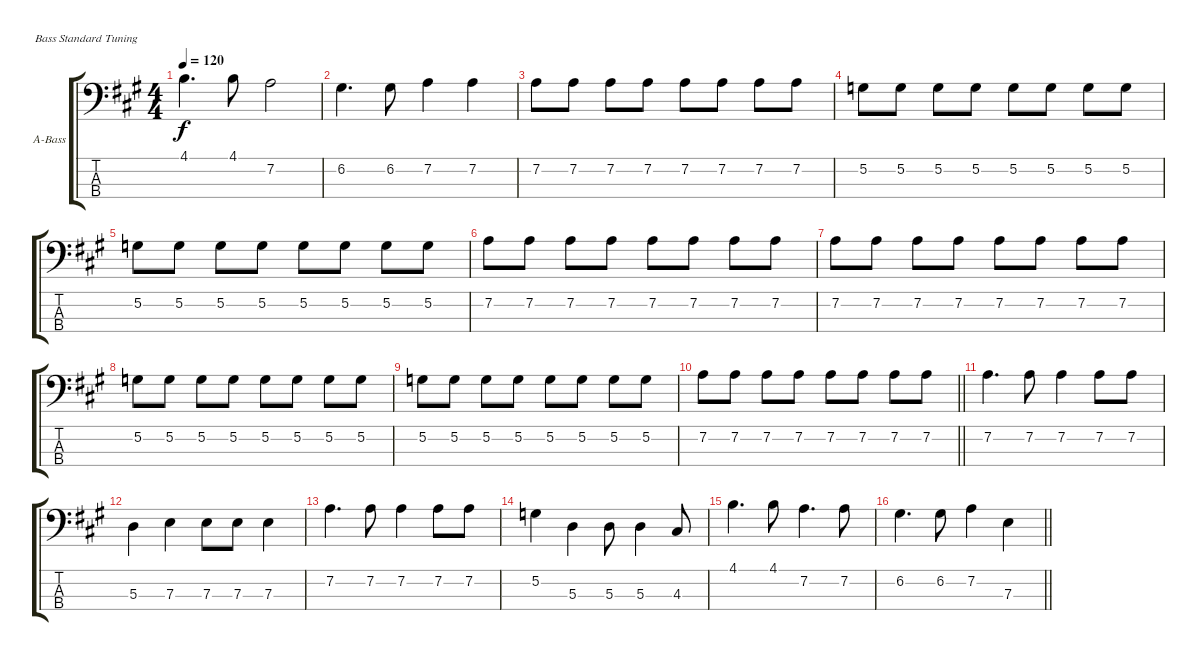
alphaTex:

\bracketExtendMode groupsimilarinstruments
\firstSystemTrackNameOrientation horizontal
\otherSystemsTrackNameOrientation horizontal
\track ("Bass Paul" "A-Bass") {instrument acousticguitarnylon}
\staff {score tabs}
\tuning (G2 D2 A1 E1)
\ts (4 4)
\tempo 120
\clef f4
\ks a
4.1.4{d dy f} 4.1.8 7.2.2 |
6.2.4{d} 6.2.8 7.2.4 7.2.4 |
7.2.8 7.2.8 7.2.8 7.2.8 7.2.8 7.2.8 7.2.8 7.2.8 |
5.2.8 5.2.8 5.2.8 5.2.8 5.2.8 5.2.8 5.2.8 5.2.8 |
5.2.8 5.2.8 5.2.8 5.2.8 5.2.8 5.2.8 5.2.8 5.2.8 |
7.2.8 7.2.8 7.2.8 7.2.8 7.2.8 7.2.8 7.2.8 7.2.8 |
7.2.8 7.2.8 7.2.8 7.2.8 7.2.8 7.2.8 7.2.8 7.2.8 |
5.2.8 5.2.8 5.2.8 5.2.8 5.2.8 5.2.8 5.2.8 5.2.8 |
5.2.8 5.2.8 5.2.8 5.2.8 5.2.8 5.2.8 5.2.8 5.2.8 |
\barLineRight lightlight
7.2.8 7.2.8 7.2.8 7.2.8 7.2.8 7.2.8 7.2.8 7.2.8 |
7.2.4{d} 7.2.8 7.2.4 7.2.8 7.2.8 |
5.3.4 7.3.4 7.3.8 7.3.8 7.3.4 |
7.2.4{d} 7.2.8 7.2.4 7.2.8 7.2.8 |
5.2.4 5.3.4 5.3.8 5.3.4 4.3.8 |
4.1.4{d} 4.1.8 7.2.4{d} 7.2.8 |
\barLineRight lightlight
6.2.4{d} 6.2.8 7.2.4 7.3.4
